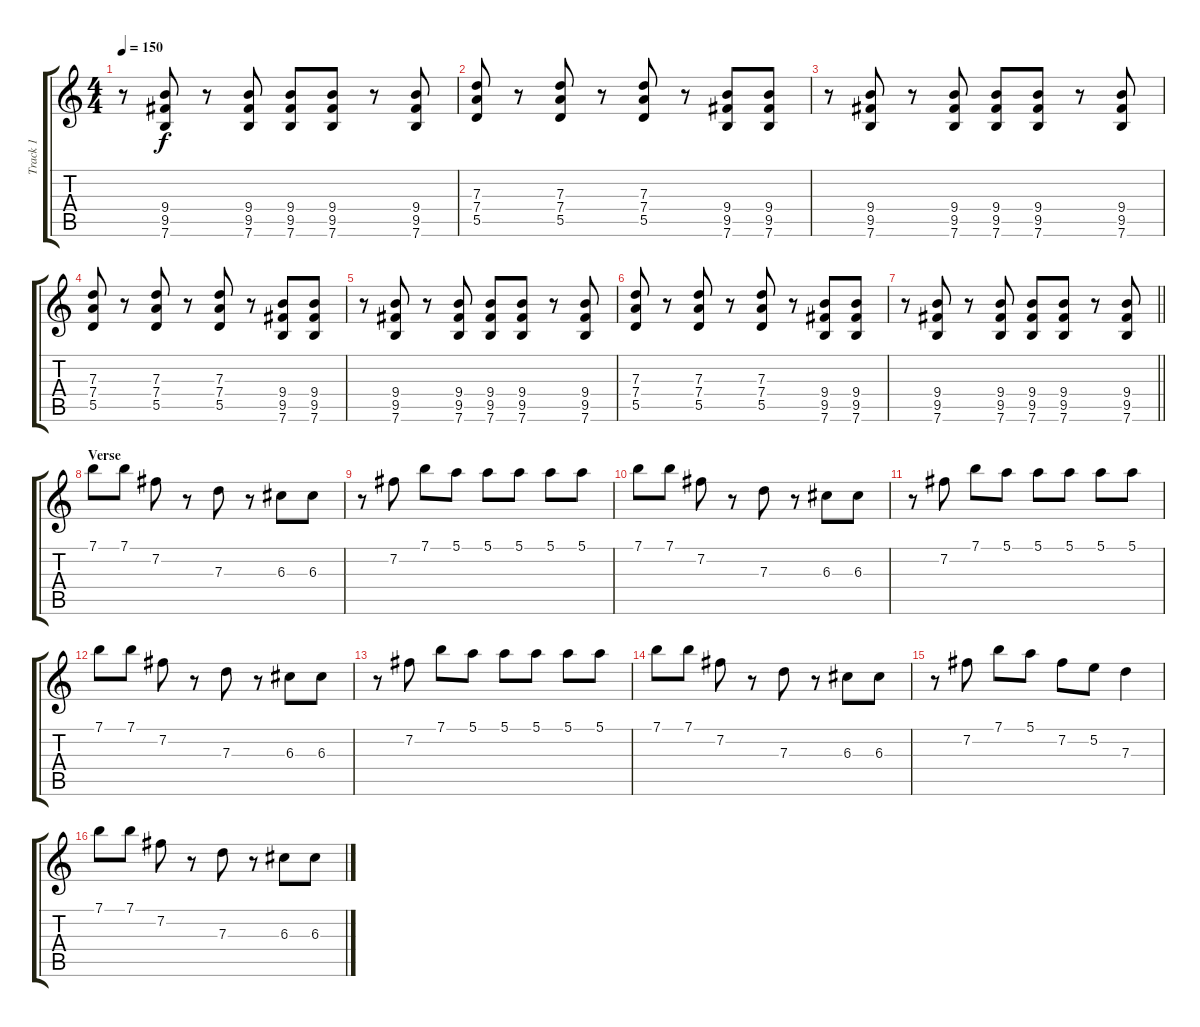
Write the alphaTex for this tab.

\track ("Track 1" "Track 1") {instrument distortionguitar}
\staff {score tabs}
\tuning (E4 B3 G3 D3 A2 E2) {hide}
\ts (4 4)
\tempo 150
\clef g2
\ks c
r.8{dy f} (9.4 9.5 7.6).8 r.8 (9.4 9.5 7.6).8 (9.4 9.5 7.6).8 (9.4 9.5 7.6).8 r.8 (9.4 9.5 7.6).8 |
(7.3 7.4 5.5).8 r.8 (7.3 7.4 5.5).8 r.8 (7.3 7.4 5.5).8 r.8 (9.4 9.5 7.6).8 (9.4 9.5 7.6).8 |
r.8 (9.4 9.5 7.6).8 r.8 (9.4 9.5 7.6).8 (9.4 9.5 7.6).8 (9.4 9.5 7.6).8 r.8 (9.4 9.5 7.6).8 |
(7.3 7.4 5.5).8 r.8 (7.3 7.4 5.5).8 r.8 (7.3 7.4 5.5).8 r.8 (9.4 9.5 7.6).8 (9.4 9.5 7.6).8 |
r.8 (9.4 9.5 7.6).8 r.8 (9.4 9.5 7.6).8 (9.4 9.5 7.6).8 (9.4 9.5 7.6).8 r.8 (9.4 9.5 7.6).8 |
(7.3 7.4 5.5).8 r.8 (7.3 7.4 5.5).8 r.8 (7.3 7.4 5.5).8 r.8 (9.4 9.5 7.6).8 (9.4 9.5 7.6).8 |
\barLineRight lightlight
r.8 (9.4 9.5 7.6).8 r.8 (9.4 9.5 7.6).8 (9.4 9.5 7.6).8 (9.4 9.5 7.6).8 r.8 (9.4 9.5 7.6).8 |
\section ("" "Verse")
7.1.8 7.1.8 7.2.8 r.8 7.3.8 r.8 6.3.8 6.3.8 |
r.8 7.2.8 7.1.8 5.1.8 5.1.8 5.1.8 5.1.8 5.1.8 |
7.1.8 7.1.8 7.2.8 r.8 7.3.8 r.8 6.3.8 6.3.8 |
r.8 7.2.8 7.1.8 5.1.8 5.1.8 5.1.8 5.1.8 5.1.8 |
7.1.8 7.1.8 7.2.8 r.8 7.3.8 r.8 6.3.8 6.3.8 |
r.8 7.2.8 7.1.8 5.1.8 5.1.8 5.1.8 5.1.8 5.1.8 |
7.1.8 7.1.8 7.2.8 r.8 7.3.8 r.8 6.3.8 6.3.8 |
r.8 7.2.8 7.1.8 5.1.8 7.2.8 5.2.8 7.3.4 |
7.1.8 7.1.8 7.2.8 r.8 7.3.8 r.8 6.3.8 6.3.8
